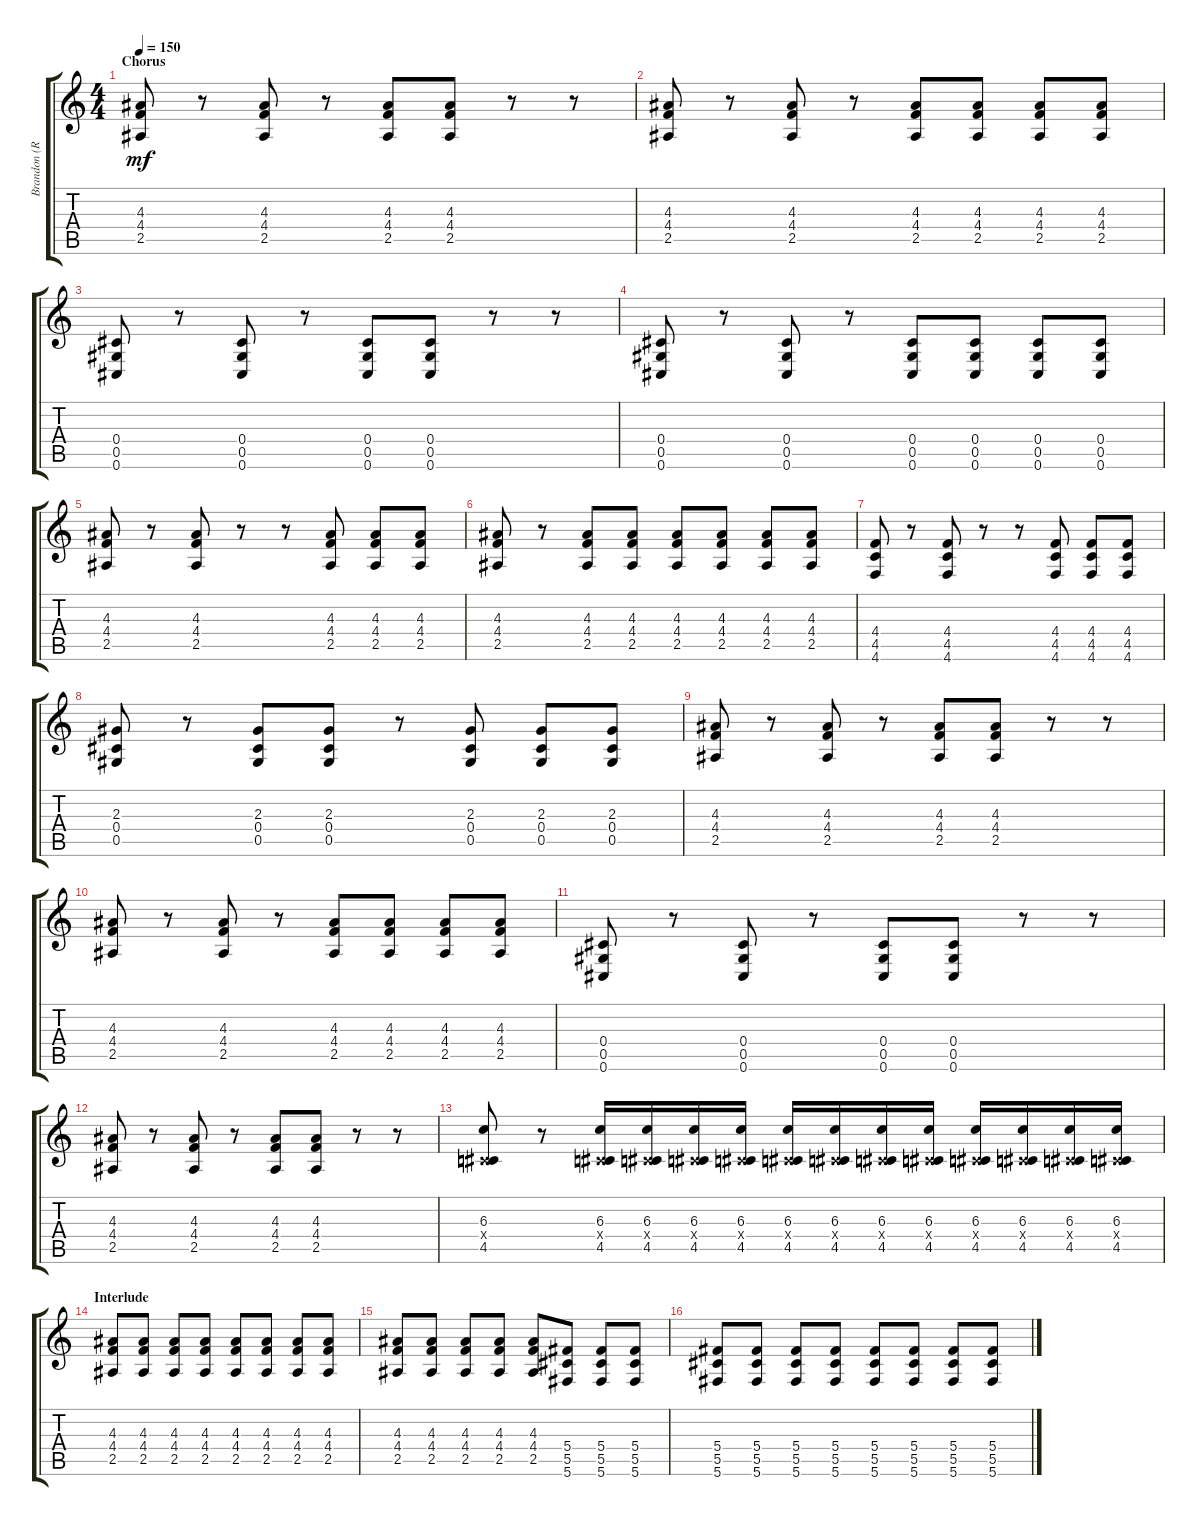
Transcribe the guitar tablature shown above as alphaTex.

\track ("Brandon (Rhythm)" "Brandon (R") {instrument distortionguitar}
\staff {score tabs}
\tuning (Eb4 Bb3 Gb3 Db3 Ab2 Db2) {hide}
\ts (4 4)
\section ("" "Chorus")
\tempo 150
\clef g2
\ks c
(4.3 4.4 2.5).8{dy mf} r.8 (4.3 4.4 2.5).8 r.8 (4.3 4.4 2.5).8 (4.3 4.4 2.5).8 r.8 r.8 |
(4.3 4.4 2.5).8 r.8 (4.3 4.4 2.5).8 r.8 (4.3 4.4 2.5).8 (4.3 4.4 2.5).8 (4.3 4.4 2.5).8 (4.3 4.4 2.5).8 |
(0.4 0.5 0.6).8 r.8 (0.4 0.5 0.6).8 r.8 (0.4 0.5 0.6).8 (0.4 0.5 0.6).8 r.8 r.8 |
(0.4 0.5 0.6).8 r.8 (0.4 0.5 0.6).8 r.8 (0.4 0.5 0.6).8 (0.4 0.5 0.6).8 (0.4 0.5 0.6).8 (0.4 0.5 0.6).8 |
(4.3 4.4 2.5).8 r.8 (4.3 4.4 2.5).8 r.8 r.8 (4.3 4.4 2.5).8 (4.3 4.4 2.5).8 (4.3 4.4 2.5).8 |
(4.3 4.4 2.5).8 r.8 (4.3 4.4 2.5).8 (4.3 4.4 2.5).8 (4.3 4.4 2.5).8 (4.3 4.4 2.5).8 (4.3 4.4 2.5).8 (4.3 4.4 2.5).8 |
(4.4 4.5 4.6).8 r.8 (4.4 4.5 4.6).8 r.8 r.8 (4.4 4.5 4.6).8 (4.4 4.5 4.6).8 (4.4 4.5 4.6).8 |
(2.3 0.4 0.5).8 r.8 (2.3 0.4 0.5).8 (2.3 0.4 0.5).8 r.8 (2.3 0.4 0.5).8 (2.3 0.4 0.5).8 (2.3 0.4 0.5).8 |
(4.3 4.4 2.5).8 r.8 (4.3 4.4 2.5).8 r.8 (4.3 4.4 2.5).8 (4.3 4.4 2.5).8 r.8 r.8 |
(4.3 4.4 2.5).8 r.8 (4.3 4.4 2.5).8 r.8 (4.3 4.4 2.5).8 (4.3 4.4 2.5).8 (4.3 4.4 2.5).8 (4.3 4.4 2.5).8 |
(0.4 0.5 0.6).8 r.8 (0.4 0.5 0.6).8 r.8 (0.4 0.5 0.6).8 (0.4 0.5 0.6).8 r.8 r.8 |
(4.3 4.4 2.5).8 r.8 (4.3 4.4 2.5).8 r.8 (4.3 4.4 2.5).8 (4.3 4.4 2.5).8 r.8 r.8 |
(6.3 0.4{x} 4.5).8 r.8 (6.3 0.4{x} 4.5).16 (6.3 0.4{x} 4.5).16 (6.3 0.4{x} 4.5).16 (6.3 0.4{x} 4.5).16 (6.3 0.4{x} 4.5).16 (6.3 0.4{x} 4.5).16 (6.3 0.4{x} 4.5).16 (6.3 0.4{x} 4.5).16 (6.3 0.4{x} 4.5).16 (6.3 0.4{x} 4.5).16 (6.3 0.4{x} 4.5).16 (6.3 0.4{x} 4.5).16 |
\section ("" "Interlude")
(4.3 4.4 2.5).8 (4.3 4.4 2.5).8 (4.3 4.4 2.5).8 (4.3 4.4 2.5).8 (4.3 4.4 2.5).8 (4.3 4.4 2.5).8 (4.3 4.4 2.5).8 (4.3 4.4 2.5).8 |
(4.3 4.4 2.5).8 (4.3 4.4 2.5).8 (4.3 4.4 2.5).8 (4.3 4.4 2.5).8 (4.3 4.4 2.5).8 (5.4 5.5 5.6).8 (5.4 5.5 5.6).8 (5.4 5.5 5.6).8 |
(5.4 5.5 5.6).8 (5.4 5.5 5.6).8 (5.4 5.5 5.6).8 (5.4 5.5 5.6).8 (5.4 5.5 5.6).8 (5.4 5.5 5.6).8 (5.4 5.5 5.6).8 (5.4 5.5 5.6).8
